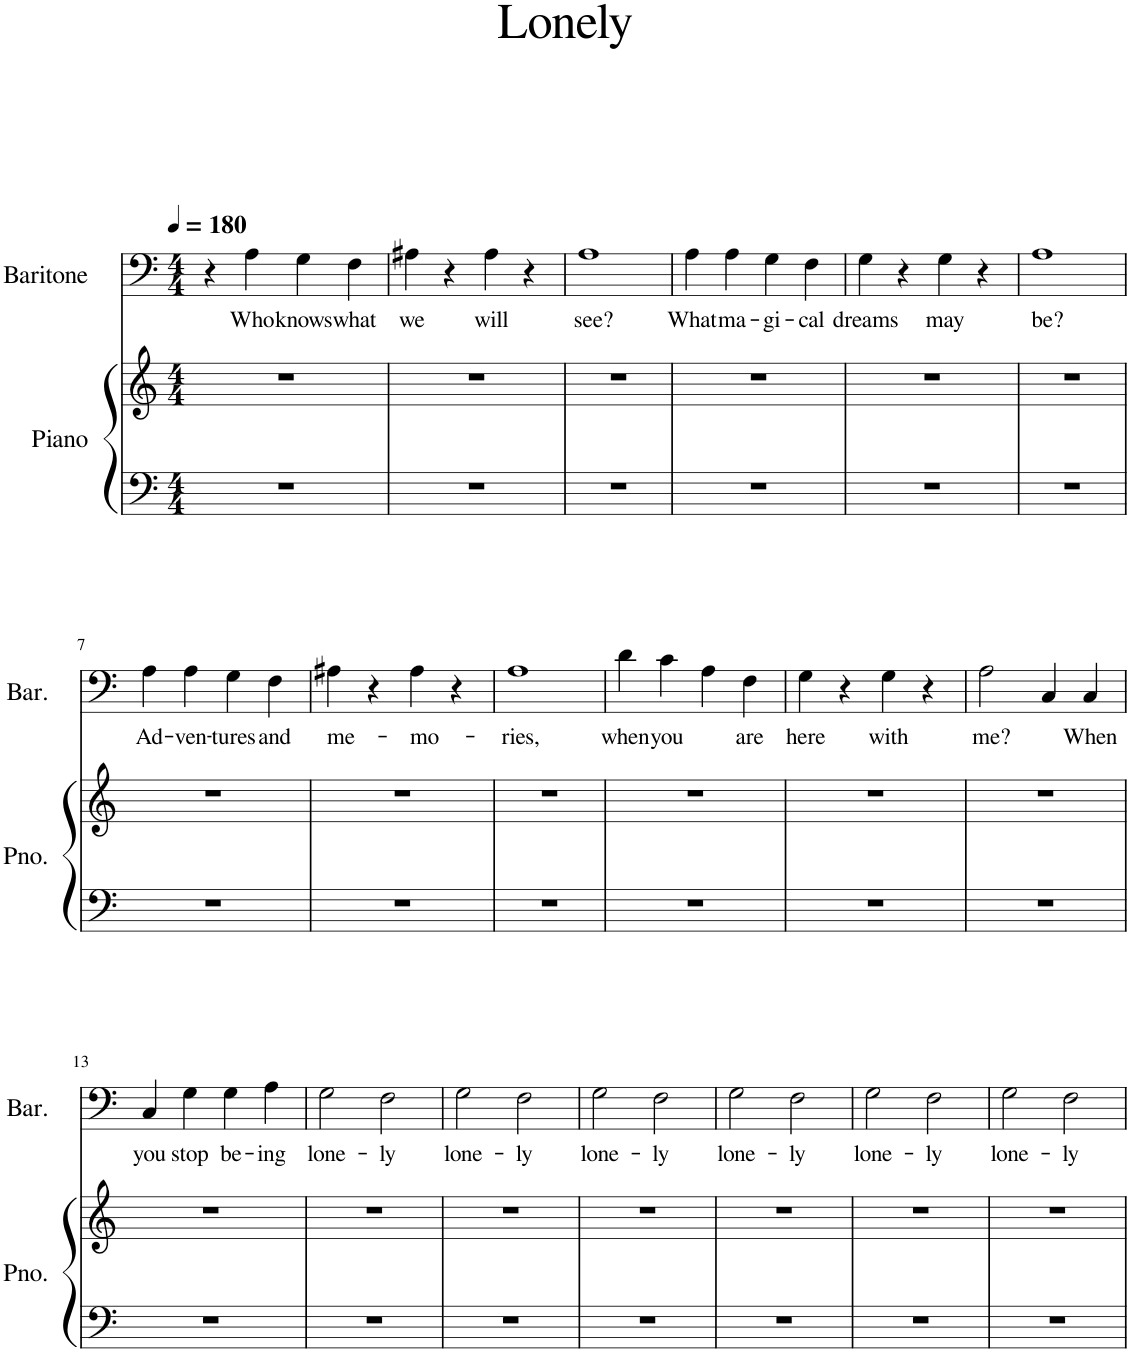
**kern	**kern	**kern	**text
*part2	*part2	*part1	*part1
*staff3	*staff2	*staff1	*staff1
*I"Piano	*	*I"Baritone	*
*I'Pno.	*	*I'Bar.	*
*clefF4	*clefG2	*clefF4	*
*k[]	*k[]	*k[]	*
*M4/4	*M4/4	*M4/4	*
*MM180	*MM180	*MM180	*
=1	=1	=1	=1
1r	1r	4r	.
!	!	!	!LO:LY:b
.	.	4A\	Who
!	!	!	!LO:LY:b
.	.	4G\	knows
!	!	!	!LO:LY:b
.	.	4F\	what
=2	=2	=2	=2
!	!	!	!LO:LY:b
1r	1r	4A#X\	we
.	.	4r	.
!	!	!	!LO:LY:b
.	.	4A#\	will
.	.	4r	.
=3	=3	=3	=3
!	!	!	!LO:LY:b
1r	1r	1A	see?
=4	=4	=4	=4
!	!	!	!LO:LY:b
1r	1r	4A\	What
!	!	!	!LO:LY:b
.	.	4A\	ma-
!	!	!	!LO:LY:b
.	.	4G\	-gi-
!	!	!	!LO:LY:b
.	.	4F\	-cal
=5	=5	=5	=5
!	!	!	!LO:LY:b
1r	1r	4G\	dreams
.	.	4r	.
!	!	!	!LO:LY:b
.	.	4G\	may
.	.	4r	.
=6	=6	=6	=6
!	!	!	!LO:LY:b
1r	1r	1A	be?
!!LO:LB:g=z
=7	=7	=7	=7
!	!	!	!LO:LY:b
1r	1r	4A\	Ad-
!	!	!	!LO:LY:b
.	.	4A\	-ven-
!	!	!	!LO:LY:b
.	.	4G\	-tures
!	!	!	!LO:LY:b
.	.	4F\	and
=8	=8	=8	=8
!	!	!	!LO:LY:b
1r	1r	4A#X\	me-
.	.	4r	.
!	!	!	!LO:LY:b
.	.	4A#\	-mo-
.	.	4r	.
=9	=9	=9	=9
!	!	!	!LO:LY:b
1r	1r	1A	-ries,
=10	=10	=10	=10
!	!	!	!LO:LY:b
1r	1r	4d\	when
!	!	!	!LO:LY:b
.	.	4c\	you
.	.	4A\	.
!	!	!	!LO:LY:b
.	.	4F\	are
=11	=11	=11	=11
!	!	!	!LO:LY:b
1r	1r	4G\	here
.	.	4r	.
!	!	!	!LO:LY:b
.	.	4G\	with
.	.	4r	.
=12	=12	=12	=12
!	!	!	!LO:LY:b
1r	1r	2A\	me?
.	.	4C/	.
!	!	!	!LO:LY:b
.	.	4C/	When
!!LO:LB:g=z
=13	=13	=13	=13
!	!	!	!LO:LY:b
1r	1r	4C/	you
!	!	!	!LO:LY:b
.	.	4G\	stop
!	!	!	!LO:LY:b
.	.	4G\	be-
!	!	!	!LO:LY:b
.	.	4A\	-ing
=14	=14	=14	=14
!	!	!	!LO:LY:b
1r	1r	2G\	lone-
!	!	!	!LO:LY:b
.	.	2F\	-ly
=15	=15	=15	=15
!	!	!	!LO:LY:b
1r	1r	2G\	lone-
!	!	!	!LO:LY:b
.	.	2F\	-ly
=16	=16	=16	=16
!	!	!	!LO:LY:b
1r	1r	2G\	lone-
!	!	!	!LO:LY:b
.	.	2F\	-ly
=17	=17	=17	=17
!	!	!	!LO:LY:b
1r	1r	2G\	lone-
!	!	!	!LO:LY:b
.	.	2F\	-ly
=18	=18	=18	=18
!	!	!	!LO:LY:b
1r	1r	2G\	lone-
!	!	!	!LO:LY:b
.	.	2F\	-ly
=19	=19	=19	=19
!	!	!	!LO:LY:b
1r	1r	2G\	lone-
!	!	!	!LO:LY:b
.	.	2F\	-ly
=	=	=	=
*-	*-	*-	*-
